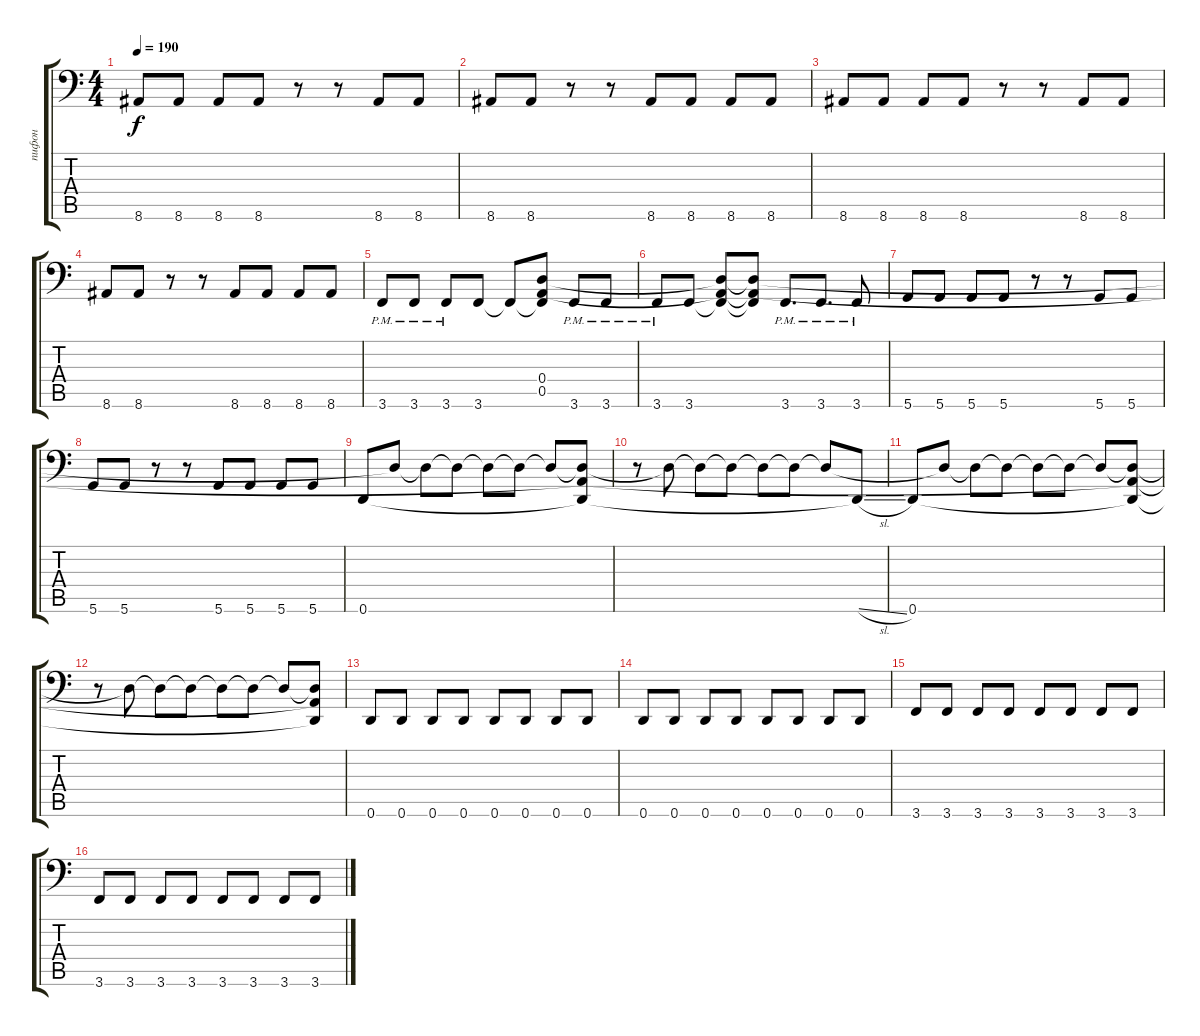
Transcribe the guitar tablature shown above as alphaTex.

\track ("пифон" "пифон") {instrument electricbasspick}
\staff {score tabs}
\tuning (E3 B3 G2 D2 A1 D1) {hide}
\ts (4 4)
\tempo 190
\clef f4
\ks c
8.6.8{dy f} 8.6.8 8.6.8 8.6.8 r.8 r.8 8.6.8 8.6.8 |
8.6.8 8.6.8 r.8 r.8 8.6.8 8.6.8 8.6.8 8.6.8 |
8.6.8 8.6.8 8.6.8 8.6.8 r.8 r.8 8.6.8 8.6.8 |
8.6.8 8.6.8 r.8 r.8 8.6.8 8.6.8 8.6.8 8.6.8 |
3.6{pm}.8 3.6{pm}.8 3.6{pm}.8 3.6.8 3.6{t}.8 (0.4 0.5 3.6{t}).8 3.6{pm}.8 3.6{pm}.8 |
3.6{pm}.8 3.6.8 (0.4{t} 0.5{t} 3.6{t}).8 (0.4{t} 0.5{t} 3.6{t}).8 3.6{pm}.8{d} 3.6{pm}.8{d} 3.6{pm}.8 |
5.6.8 5.6.8 5.6.8 5.6.8 r.8 r.8 5.6.8 5.6.8 |
5.6.8 5.6.8 r.8 r.8 5.6.8 5.6.8 5.6.8 5.6.8 |
0.6.8 0.4{t}.8 0.4{t}.8 0.4{t}.8 0.4{t}.8 0.4{t}.8 0.4{t}.8 (0.4{t} 0.5{t} 0.6{t}).8 |
r.8 0.4{t}.8 0.4{t}.8 0.4{t}.8 0.4{t}.8 0.4{t}.8 0.4{t}.8 0.6{sl t}.8 |
0.6.8 0.4{t}.8 0.4{t}.8 0.4{t}.8 0.4{t}.8 0.4{t}.8 0.4{t}.8 (0.4{t} 0.5{t} 0.6{t}).8 |
r.8 0.4{t}.8 0.4{t}.8 0.4{t}.8 0.4{t}.8 0.4{t}.8 0.4{t}.8 (0.4{t} 0.5{t} 0.6{t}).8 |
0.6.8 0.6.8 0.6.8 0.6.8 0.6.8 0.6.8 0.6.8 0.6.8 |
0.6.8 0.6.8 0.6.8 0.6.8 0.6.8 0.6.8 0.6.8 0.6.8 |
3.6.8 3.6.8 3.6.8 3.6.8 3.6.8 3.6.8 3.6.8 3.6.8 |
3.6.8 3.6.8 3.6.8 3.6.8 3.6.8 3.6.8 3.6.8 3.6.8
